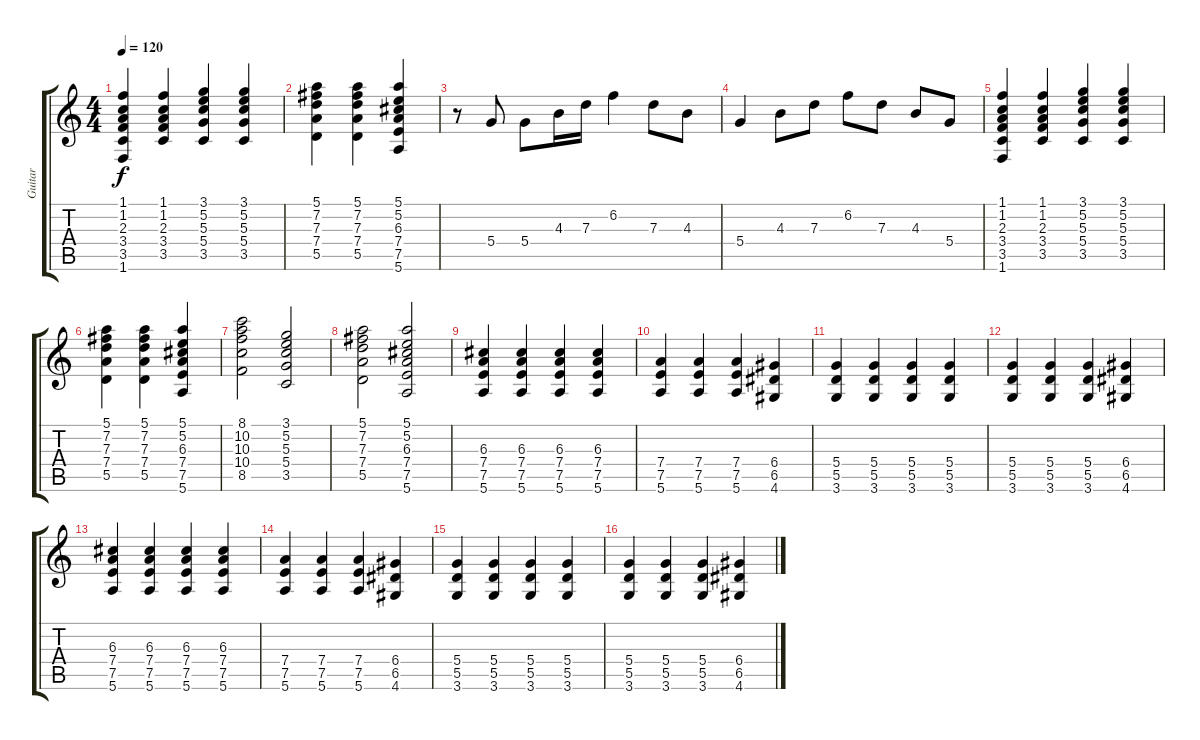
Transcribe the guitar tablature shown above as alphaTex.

\track ("Guitar" "Guitar") {instrument electricguitarclean}
\staff {score tabs}
\tuning (E4 B3 G3 D3 A2 E2) {hide}
\ts (4 4)
\tempo 120
\clef g2
\ks c
(1.1 1.2 2.3 3.4 3.5 1.6).4{dy f} (1.1 1.2 2.3 3.4 3.5).4 (3.1 5.2 5.3 5.4 3.5).4 (3.1 5.2 5.3 5.4 3.5).4 |
(5.1 7.2 7.3 7.4 5.5).4 (5.1 7.2 7.3 7.4 5.5).4 (5.1 5.2 6.3 7.4 7.5 5.6).4 |
r.8 5.4.8 5.4.8 4.3.16 7.3.16 6.2.4 7.3.8 4.3.8 |
5.4.4 4.3.8 7.3.8 6.2.8 7.3.8 4.3.8 5.4.8 |
(1.1 1.2 2.3 3.4 3.5 1.6).4 (1.1 1.2 2.3 3.4 3.5).4 (3.1 5.2 5.3 5.4 3.5).4 (3.1 5.2 5.3 5.4 3.5).4 |
(5.1 7.2 7.3 7.4 5.5).4 (5.1 7.2 7.3 7.4 5.5).4 (5.1 5.2 6.3 7.4 7.5 5.6).4 |
(8.1 10.2 10.3 10.4 8.5).2 (3.1 5.2 5.3 5.4 3.5).2 |
(5.1 7.2 7.3 7.4 5.5).2 (5.1 5.2 6.3 7.4 7.5 5.6).2 |
(6.3 7.4 7.5 5.6).4 (6.3 7.4 7.5 5.6).4 (6.3 7.4 7.5 5.6).4 (6.3 7.4 7.5 5.6).4 |
(7.4 7.5 5.6).4 (7.4 7.5 5.6).4 (7.4 7.5 5.6).4 (6.4 6.5 4.6).4 |
(5.4 5.5 3.6).4 (5.4 5.5 3.6).4 (5.4 5.5 3.6).4 (5.4 5.5 3.6).4 |
(5.4 5.5 3.6).4 (5.4 5.5 3.6).4 (5.4 5.5 3.6).4 (6.4 6.5 4.6).4 |
(6.3 7.4 7.5 5.6).4 (6.3 7.4 7.5 5.6).4 (6.3 7.4 7.5 5.6).4 (6.3 7.4 7.5 5.6).4 |
(7.4 7.5 5.6).4 (7.4 7.5 5.6).4 (7.4 7.5 5.6).4 (6.4 6.5 4.6).4 |
(5.4 5.5 3.6).4 (5.4 5.5 3.6).4 (5.4 5.5 3.6).4 (5.4 5.5 3.6).4 |
(5.4 5.5 3.6).4 (5.4 5.5 3.6).4 (5.4 5.5 3.6).4 (6.4 6.5 4.6).4
